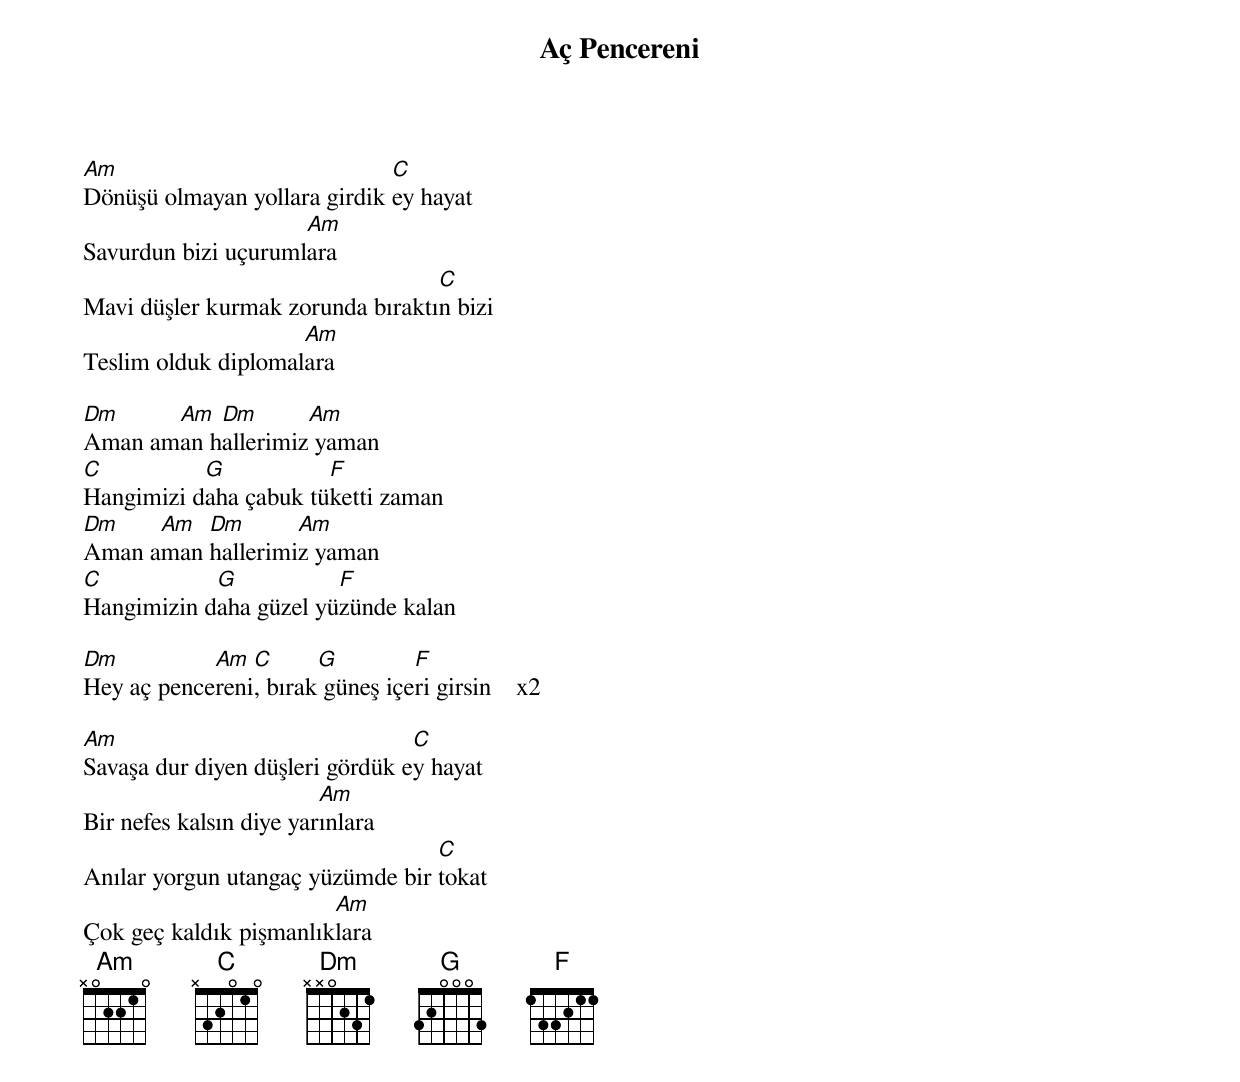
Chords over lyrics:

{title: Aç Pencereni}
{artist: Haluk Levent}

Am                            C
Dönüşü olmayan yollara girdik ey hayat
                     Am
Savurdun bizi uçurumlara
                                  C
Mavi düşler kurmak zorunda bıraktın bizi
                     Am
Teslim olduk diplomalara

Dm     Am  Dm       Am
Aman aman hallerimiz yaman
C          G           F
Hangimizi daha çabuk tüketti zaman
Dm    Am  Dm       Am
Aman aman hallerimiz yaman
C           G           F
Hangimizin daha güzel yüzünde kalan

Dm          Am  C      G         F
Hey aç pencereni, bırak güneş içeri girsin    x2

Am                               C
Savaşa dur diyen düşleri gördük ey hayat
                         Am
Bir nefes kalsın diye yarınlara
                                  C
Anılar yorgun utangaç yüzümde bir tokat
                        Am
Çok geç kaldık pişmanlıklara
